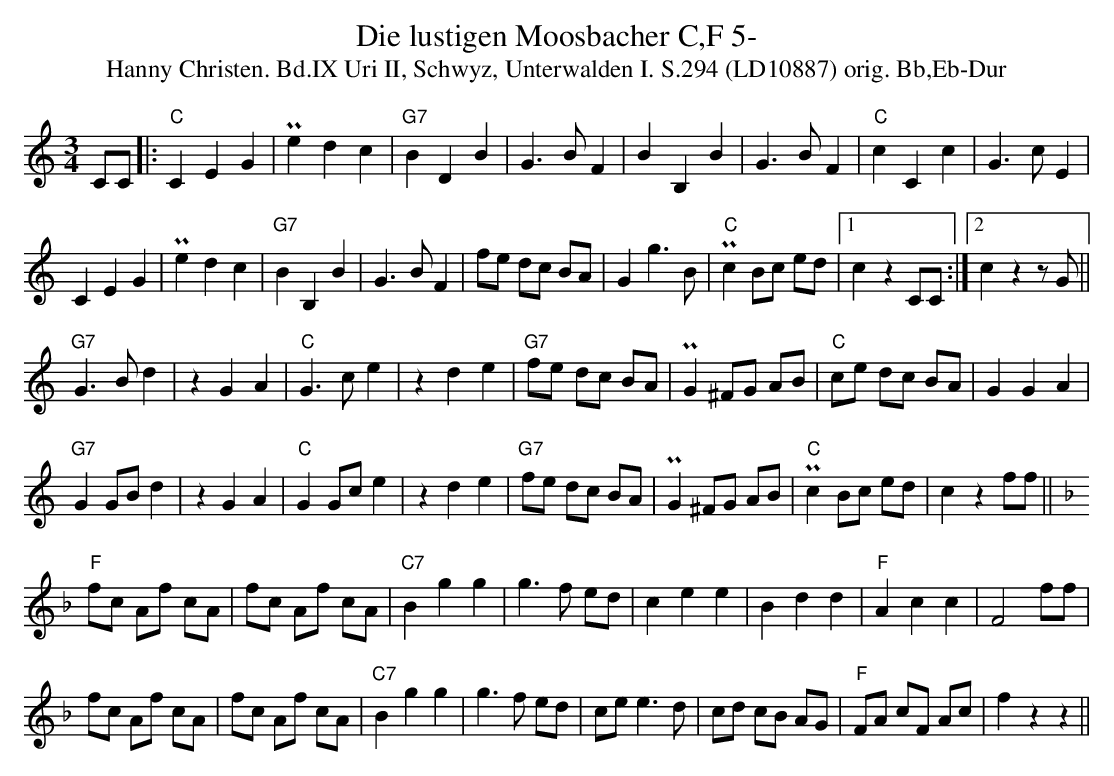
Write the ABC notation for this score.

X:1
T:Die lustigen Moosbacher C,F 5-
T:Hanny Christen. Bd.IX Uri II, Schwyz, Unterwalden I. S.294 (LD10887) orig. Bb,Eb-Dur
M:3/4
L:1/4
K:Cmaj
C/2C/2 |: "C"CEG | Pe dc | "G7"BDB | G>B F | BB,B | G>BF | "C"cCc | G>c E |
CEG | Pedc | "G7"BB,B | G>BF | f/2e/2 d/2c/2 B/2A/2 | G g>B | P"C"c B/2c/2 e/2d/2 |1 c z C/2C/2 :|2 c z z/2G/2 ||
"G7"G>B d | z GA | "C"G>ce | z de | "G7"f/2e/2 d/2c/2 B/2A/2 | PG ^F/2G/2 A/2B/2 | "C"c/2e/2 d/2c/2 B/2A/2 | GGA |
"G7"G G/2B/2 d | zGA | "C"G G/2c/2 e | z de | "G7"f/2e/2 d/2c/2 B/2A/2 | PG ^F/2G/2 A/2B/2 | "C"Pc B/2c/2 e/2d/2 | c z f/2f/2 || [K:Fmaj]
"F"f/2c/2 A/2f/2 c/2A/2 | f/2c/2 A/2f/2 c/2A/2 | "C7"B g g | g>f e/2d/2 | cee | Bdd | "F"Acc | F2 f/2f/2 |
f/2c/2 A/2f/2 c/2A/2 | f/2c/2 A/2f/2 c/2A/2 | "C7"B g g | g>f e/2d/2 | c/2e/2 e>d | c/2d/2 c/2B/2 A/2G/2 | "F"F/2A/2 c/2F/2 A/2c/2 | f zz ||
